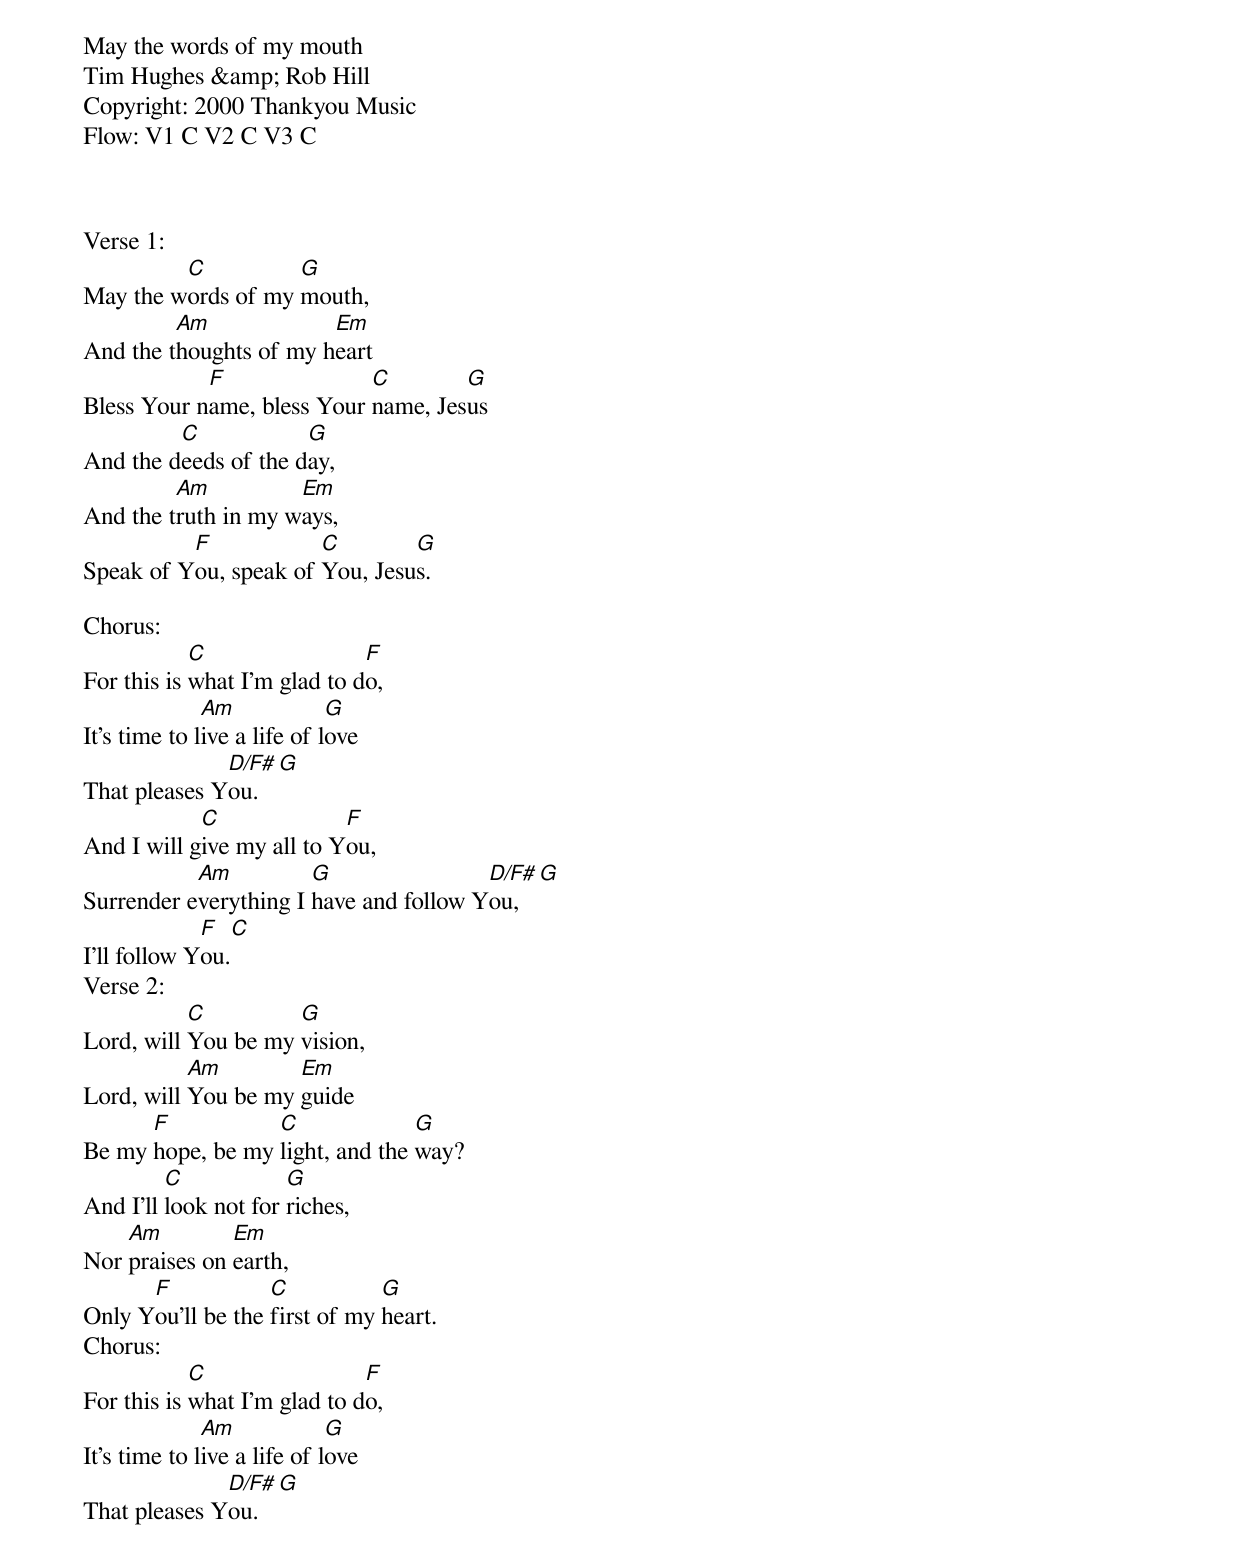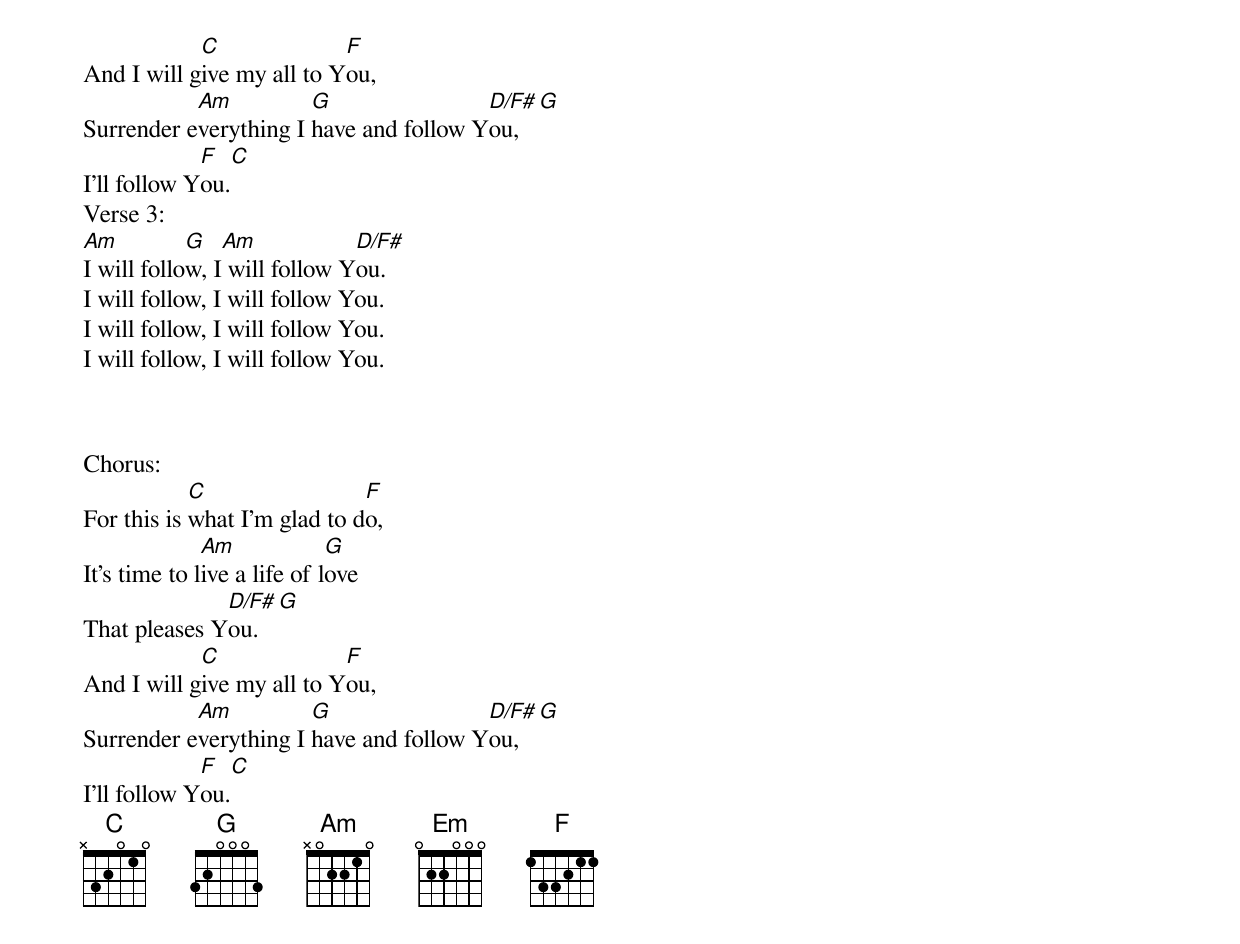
May the words of my mouth
Tim Hughes &amp; Rob Hill
Copyright: 2000 Thankyou Music
Flow: V1 C V2 C V3 C



Verse 1:
May the w[C]ords of my [G]mouth,
And the t[Am]houghts of my h[Em]eart
Bless Your n[F]ame, bless Your [C]name, Jes[G]us
And the d[C]eeds of the d[G]ay,
And the t[Am]ruth in my w[Em]ays,
Speak of Y[F]ou, speak of [C]You, Jesu[G]s.

Chorus:
For this is [C]what I'm glad to d[F]o,
It's time to l[Am]ive a life of l[G]ove
That pleases Y[D/F#]ou.  [G]
And I will g[C]ive my all to Y[F]ou,
Surrender e[Am]verything I [G]have and follow Y[D/F#]ou,  [G]
I'll follow Y[F]ou.[C]
Verse 2:
Lord, will [C]You be my [G]vision,
Lord, will [Am]You be my [Em]guide
Be my [F]hope, be my [C]light, and the [G]way?
And I'll [C]look not for [G]riches,
Nor [Am]praises on [Em]earth,
Only Y[F]ou'll be the [C]first of my [G]heart.
Chorus:
For this is [C]what I'm glad to d[F]o,
It's time to l[Am]ive a life of l[G]ove
That pleases Y[D/F#]ou.  [G]
And I will g[C]ive my all to Y[F]ou,
Surrender e[Am]verything I [G]have and follow Y[D/F#]ou,  [G]
I'll follow Y[F]ou.[C]
Verse 3:
[Am]I will follo[G]w, I[Am] will follow Y[D/F#]ou.
I will follow, I will follow You.
I will follow, I will follow You.
I will follow, I will follow You.



Chorus:
For this is [C]what I'm glad to d[F]o,
It's time to l[Am]ive a life of l[G]ove
That pleases Y[D/F#]ou.  [G]
And I will g[C]ive my all to Y[F]ou,
Surrender e[Am]verything I [G]have and follow Y[D/F#]ou,  [G]
I'll follow Y[F]ou.[C]
